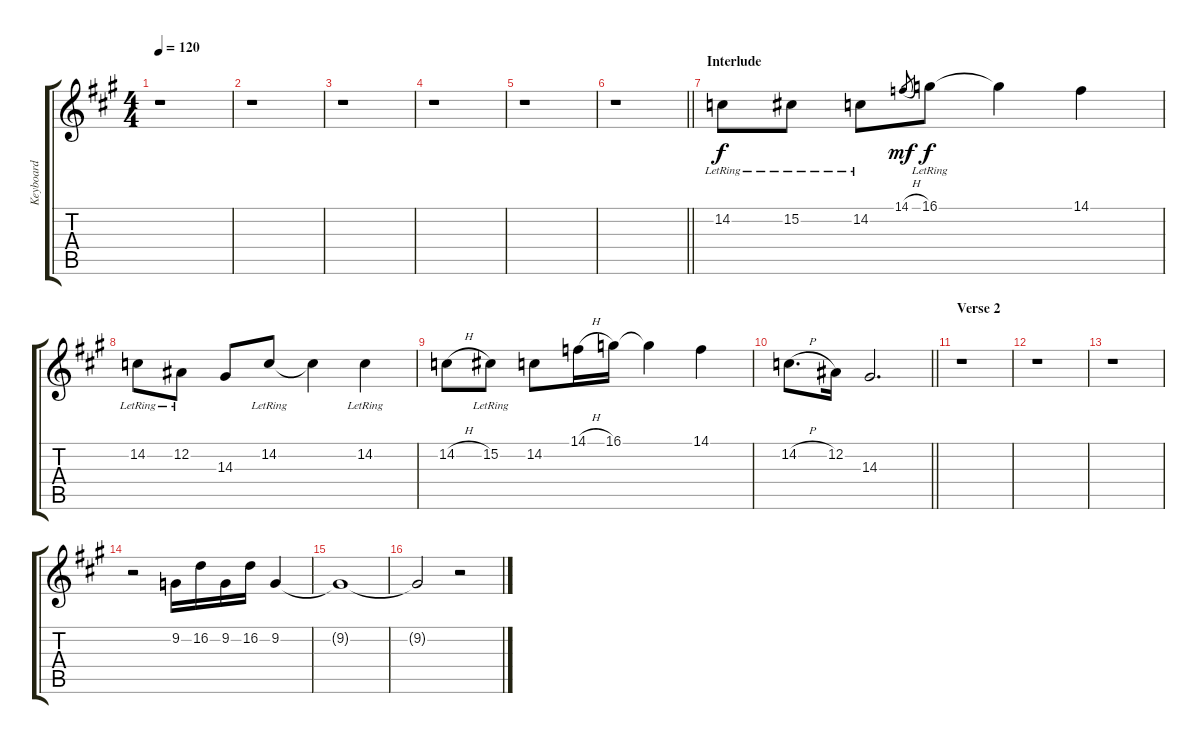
\track ("Keyboard" "Keyboard") {instrument lead1square}
\staff {score tabs}
\tuning (Eb4 Bb3 Gb3 Db3 Ab2 Eb2) {hide}
\ts (4 4)
\tempo 120
\clef g2
\ks a
r.1{dy f} |
r.1 |
r.1 |
r.1 |
r.1 |
\barLineRight lightlight
r.1 |
\section ("" "Interlude")
14.2{lr}.8 15.2{lr}.8 14.2{lr}.8 14.1{h}.8{gr dy mf} 16.1{lr}.8{dy f} 16.1{t}.4 14.1.4 |
14.2{lr}.8 12.2{lr}.8 14.3.8 14.2{lr}.8 14.2{t}.4 14.2{lr}.4 |
14.2{h}.8 15.2{lr}.8 14.2.8 14.1{h}.16 16.1.16 16.1{t}.4 14.1.4 |
\barLineRight lightlight
14.2{h}.8{d} 12.2.16 14.3.2{d} |
\section ("" "Verse 2")
r.1 |
r.1 |
r.1 |
r.2 9.2.16 16.2.16 9.2.16 16.2.16 9.2.4 |
9.2{t}.1 |
9.2{t}.2{volume 5} r.2{volume 15}
